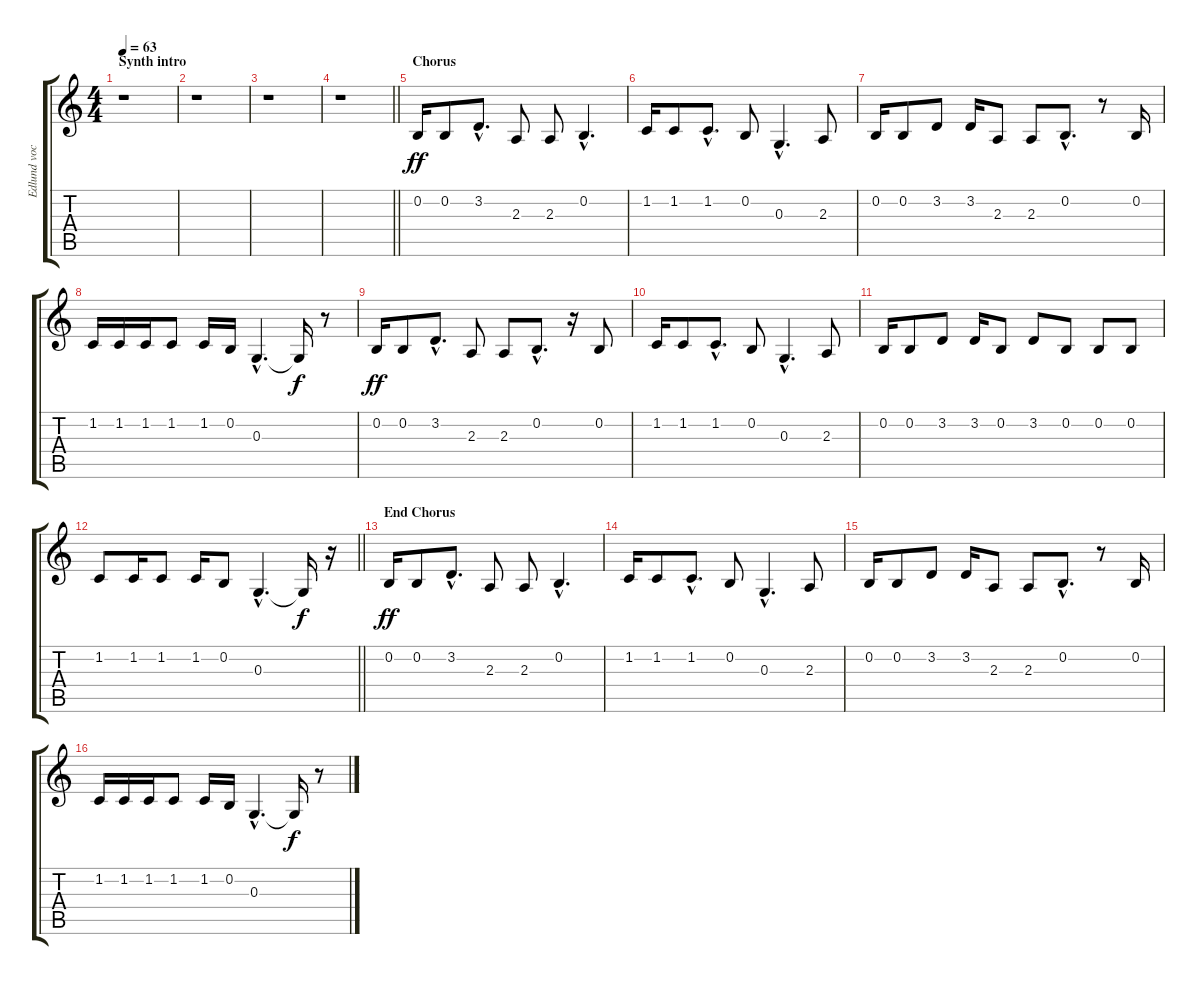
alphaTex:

\track ("Edlund vocal" "Edlund voc") {instrument acousticgrandpiano}
\staff {score tabs}
\tuning (E4 B3 G3 D3 A2 E2) {hide}
\ts (4 4)
\section ("" "Synth intro")
\tempo 63
\clef g2
\ks c
r.1{dy f} |
r.1 |
r.1 |
\barLineRight lightlight
r.1 |
\section ("" "Chorus")
0.2.16{dy ff} 0.2.8 3.2{hac}.8{d} 2.3.8 2.3.8 0.2{hac}.4{d} |
1.2.16 1.2.8 1.2{hac}.8{d} 0.2.8 0.3{hac}.4{d} 2.3.8 |
0.2.16 0.2.8 3.2.8 3.2.16 2.3.8 2.3.8 0.2{hac}.8{d} r.8 0.2.16 |
1.2.16 1.2.16 1.2.16 1.2.8 1.2.16 0.2.16 0.3{hac}.4{d} 0.3{t}.16{dy f} r.8 |
0.2.16{dy ff} 0.2.8 3.2{hac}.8{d} 2.3.8 2.3.8 0.2{hac}.8{d} r.16 0.2.8 |
1.2.16 1.2.8 1.2{hac}.8{d} 0.2.8 0.3{hac}.4{d} 2.3.8 |
0.2.16 0.2.8 3.2.8 3.2.16 0.2.8 3.2.8 0.2.8 0.2.8 0.2.8 |
\barLineRight lightlight
1.2.8 1.2.16 1.2.8 1.2.16 0.2.8 0.3{hac}.4{d} 0.3{t}.16{dy f} r.16 |
\section ("" "End Chorus")
0.2.16{dy ff} 0.2.8 3.2{hac}.8{d} 2.3.8 2.3.8 0.2{hac}.4{d} |
1.2.16 1.2.8 1.2{hac}.8{d} 0.2.8 0.3{hac}.4{d} 2.3.8 |
0.2.16 0.2.8 3.2.8 3.2.16 2.3.8 2.3.8 0.2{hac}.8{d} r.8 0.2.16 |
1.2.16 1.2.16 1.2.16 1.2.8 1.2.16 0.2.16 0.3{hac}.4{d} 0.3{t}.16{dy f} r.8
